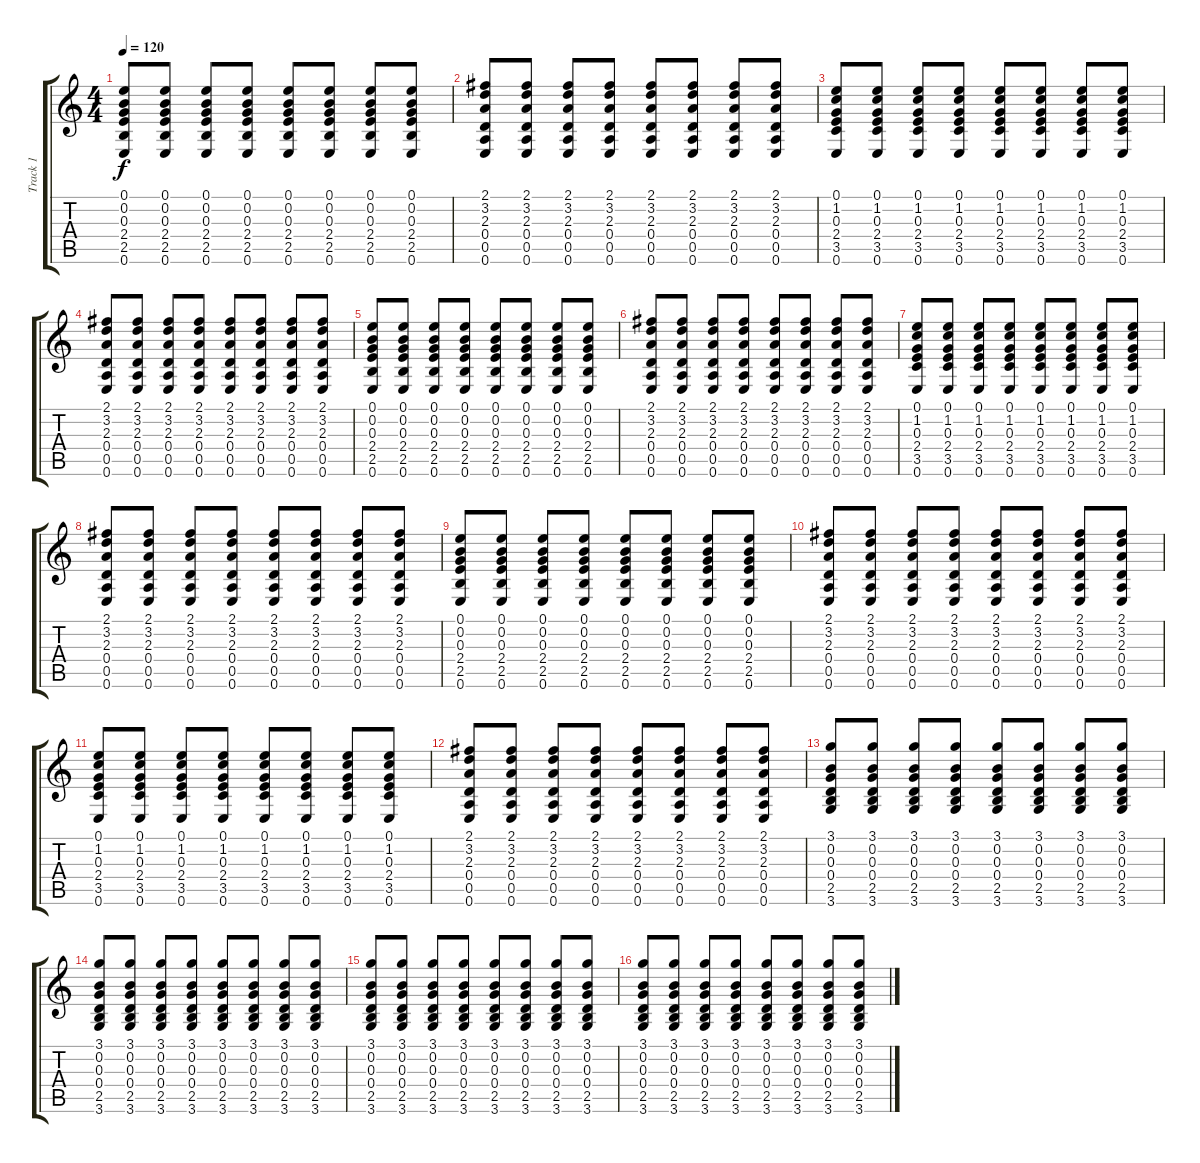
\track ("Track 1" "Track 1") {instrument acousticguitarsteel}
\staff {score tabs}
\tuning (E4 B3 G3 D3 A2 E2) {hide}
\ts (4 4)
\tempo 120
\clef g2
\ks c
(0.1 0.2 0.3 2.4 2.5 0.6).8{dy f} (0.1 0.2 0.3 2.4 2.5 0.6).8 (0.1 0.2 0.3 2.4 2.5 0.6).8 (0.1 0.2 0.3 2.4 2.5 0.6).8 (0.1 0.2 0.3 2.4 2.5 0.6).8 (0.1 0.2 0.3 2.4 2.5 0.6).8 (0.1 0.2 0.3 2.4 2.5 0.6).8 (0.1 0.2 0.3 2.4 2.5 0.6).8 |
(2.1 3.2 2.3 0.4 0.5 0.6).8 (2.1 3.2 2.3 0.4 0.5 0.6).8 (2.1 3.2 2.3 0.4 0.5 0.6).8 (2.1 3.2 2.3 0.4 0.5 0.6).8 (2.1 3.2 2.3 0.4 0.5 0.6).8 (2.1 3.2 2.3 0.4 0.5 0.6).8 (2.1 3.2 2.3 0.4 0.5 0.6).8 (2.1 3.2 2.3 0.4 0.5 0.6).8 |
(0.1 1.2 0.3 2.4 3.5 0.6).8 (0.1 1.2 0.3 2.4 3.5 0.6).8 (0.1 1.2 0.3 2.4 3.5 0.6).8 (0.1 1.2 0.3 2.4 3.5 0.6).8 (0.1 1.2 0.3 2.4 3.5 0.6).8 (0.1 1.2 0.3 2.4 3.5 0.6).8 (0.1 1.2 0.3 2.4 3.5 0.6).8 (0.1 1.2 0.3 2.4 3.5 0.6).8 |
(2.1 3.2 2.3 0.4 0.5 0.6).8 (2.1 3.2 2.3 0.4 0.5 0.6).8 (2.1 3.2 2.3 0.4 0.5 0.6).8 (2.1 3.2 2.3 0.4 0.5 0.6).8 (2.1 3.2 2.3 0.4 0.5 0.6).8 (2.1 3.2 2.3 0.4 0.5 0.6).8 (2.1 3.2 2.3 0.4 0.5 0.6).8 (2.1 3.2 2.3 0.4 0.5 0.6).8 |
(0.1 0.2 0.3 2.4 2.5 0.6).8 (0.1 0.2 0.3 2.4 2.5 0.6).8 (0.1 0.2 0.3 2.4 2.5 0.6).8 (0.1 0.2 0.3 2.4 2.5 0.6).8 (0.1 0.2 0.3 2.4 2.5 0.6).8 (0.1 0.2 0.3 2.4 2.5 0.6).8 (0.1 0.2 0.3 2.4 2.5 0.6).8 (0.1 0.2 0.3 2.4 2.5 0.6).8 |
(2.1 3.2 2.3 0.4 0.5 0.6).8 (2.1 3.2 2.3 0.4 0.5 0.6).8 (2.1 3.2 2.3 0.4 0.5 0.6).8 (2.1 3.2 2.3 0.4 0.5 0.6).8 (2.1 3.2 2.3 0.4 0.5 0.6).8 (2.1 3.2 2.3 0.4 0.5 0.6).8 (2.1 3.2 2.3 0.4 0.5 0.6).8 (2.1 3.2 2.3 0.4 0.5 0.6).8 |
(0.1 1.2 0.3 2.4 3.5 0.6).8 (0.1 1.2 0.3 2.4 3.5 0.6).8 (0.1 1.2 0.3 2.4 3.5 0.6).8 (0.1 1.2 0.3 2.4 3.5 0.6).8 (0.1 1.2 0.3 2.4 3.5 0.6).8 (0.1 1.2 0.3 2.4 3.5 0.6).8 (0.1 1.2 0.3 2.4 3.5 0.6).8 (0.1 1.2 0.3 2.4 3.5 0.6).8 |
(2.1 3.2 2.3 0.4 0.5 0.6).8 (2.1 3.2 2.3 0.4 0.5 0.6).8 (2.1 3.2 2.3 0.4 0.5 0.6).8 (2.1 3.2 2.3 0.4 0.5 0.6).8 (2.1 3.2 2.3 0.4 0.5 0.6).8 (2.1 3.2 2.3 0.4 0.5 0.6).8 (2.1 3.2 2.3 0.4 0.5 0.6).8 (2.1 3.2 2.3 0.4 0.5 0.6).8 |
(0.1 0.2 0.3 2.4 2.5 0.6).8 (0.1 0.2 0.3 2.4 2.5 0.6).8 (0.1 0.2 0.3 2.4 2.5 0.6).8 (0.1 0.2 0.3 2.4 2.5 0.6).8 (0.1 0.2 0.3 2.4 2.5 0.6).8 (0.1 0.2 0.3 2.4 2.5 0.6).8 (0.1 0.2 0.3 2.4 2.5 0.6).8 (0.1 0.2 0.3 2.4 2.5 0.6).8 |
(2.1 3.2 2.3 0.4 0.5 0.6).8 (2.1 3.2 2.3 0.4 0.5 0.6).8 (2.1 3.2 2.3 0.4 0.5 0.6).8 (2.1 3.2 2.3 0.4 0.5 0.6).8 (2.1 3.2 2.3 0.4 0.5 0.6).8 (2.1 3.2 2.3 0.4 0.5 0.6).8 (2.1 3.2 2.3 0.4 0.5 0.6).8 (2.1 3.2 2.3 0.4 0.5 0.6).8 |
(0.1 1.2 0.3 2.4 3.5 0.6).8 (0.1 1.2 0.3 2.4 3.5 0.6).8 (0.1 1.2 0.3 2.4 3.5 0.6).8 (0.1 1.2 0.3 2.4 3.5 0.6).8 (0.1 1.2 0.3 2.4 3.5 0.6).8 (0.1 1.2 0.3 2.4 3.5 0.6).8 (0.1 1.2 0.3 2.4 3.5 0.6).8 (0.1 1.2 0.3 2.4 3.5 0.6).8 |
(2.1 3.2 2.3 0.4 0.5 0.6).8 (2.1 3.2 2.3 0.4 0.5 0.6).8 (2.1 3.2 2.3 0.4 0.5 0.6).8 (2.1 3.2 2.3 0.4 0.5 0.6).8 (2.1 3.2 2.3 0.4 0.5 0.6).8 (2.1 3.2 2.3 0.4 0.5 0.6).8 (2.1 3.2 2.3 0.4 0.5 0.6).8 (2.1 3.2 2.3 0.4 0.5 0.6).8 |
(3.1 0.2 0.3 0.4 2.5 3.6).8 (3.1 0.2 0.3 0.4 2.5 3.6).8 (3.1 0.2 0.3 0.4 2.5 3.6).8 (3.1 0.2 0.3 0.4 2.5 3.6).8 (3.1 0.2 0.3 0.4 2.5 3.6).8 (3.1 0.2 0.3 0.4 2.5 3.6).8 (3.1 0.2 0.3 0.4 2.5 3.6).8 (3.1 0.2 0.3 0.4 2.5 3.6).8 |
(3.1 0.2 0.3 0.4 2.5 3.6).8 (3.1 0.2 0.3 0.4 2.5 3.6).8 (3.1 0.2 0.3 0.4 2.5 3.6).8 (3.1 0.2 0.3 0.4 2.5 3.6).8 (3.1 0.2 0.3 0.4 2.5 3.6).8 (3.1 0.2 0.3 0.4 2.5 3.6).8 (3.1 0.2 0.3 0.4 2.5 3.6).8 (3.1 0.2 0.3 0.4 2.5 3.6).8 |
(3.1 0.2 0.3 0.4 2.5 3.6).8 (3.1 0.2 0.3 0.4 2.5 3.6).8 (3.1 0.2 0.3 0.4 2.5 3.6).8 (3.1 0.2 0.3 0.4 2.5 3.6).8 (3.1 0.2 0.3 0.4 2.5 3.6).8 (3.1 0.2 0.3 0.4 2.5 3.6).8 (3.1 0.2 0.3 0.4 2.5 3.6).8 (3.1 0.2 0.3 0.4 2.5 3.6).8 |
(3.1 0.2 0.3 0.4 2.5 3.6).8 (3.1 0.2 0.3 0.4 2.5 3.6).8 (3.1 0.2 0.3 0.4 2.5 3.6).8 (3.1 0.2 0.3 0.4 2.5 3.6).8 (3.1 0.2 0.3 0.4 2.5 3.6).8 (3.1 0.2 0.3 0.4 2.5 3.6).8 (3.1 0.2 0.3 0.4 2.5 3.6).8 (3.1 0.2 0.3 0.4 2.5 3.6).8
